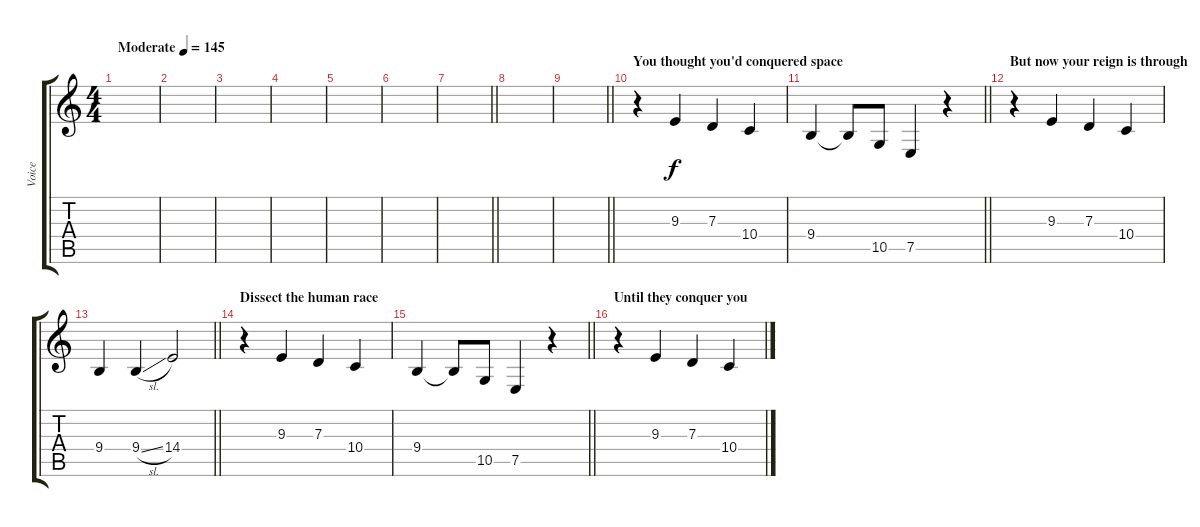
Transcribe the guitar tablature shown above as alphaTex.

\track ("Voice" "Voice") {instrument synthvoice}
\staff {score tabs}
\tuning (E4 B3 G3 D3 A2 E2) {hide}
\ts (4 4)
\tempo (145 "Moderate")
\clef g2
\ks c
|
|
|
|
|
|
\barLineRight lightlight
|
|
\barLineRight lightlight
|
\section ("" "You thought you'd conquered space")
r.4 9.3.4 7.3.4 10.4.4 |
\barLineRight lightlight
9.4.4 9.4{t}.8 10.5.8 7.5.4 r.4 |
\section ("" "But now your reign is through")
r.4 9.3.4 7.3.4 10.4.4 |
\barLineRight lightlight
9.4.4 9.4{sl}.4 14.4.2 |
\section ("" "Dissect the human race")
r.4 9.3.4 7.3.4 10.4.4 |
\barLineRight lightlight
9.4.4 9.4{t}.8 10.5.8 7.5.4 r.4 |
\section ("" "Until they conquer you")
r.4 9.3.4 7.3.4 10.4.4
